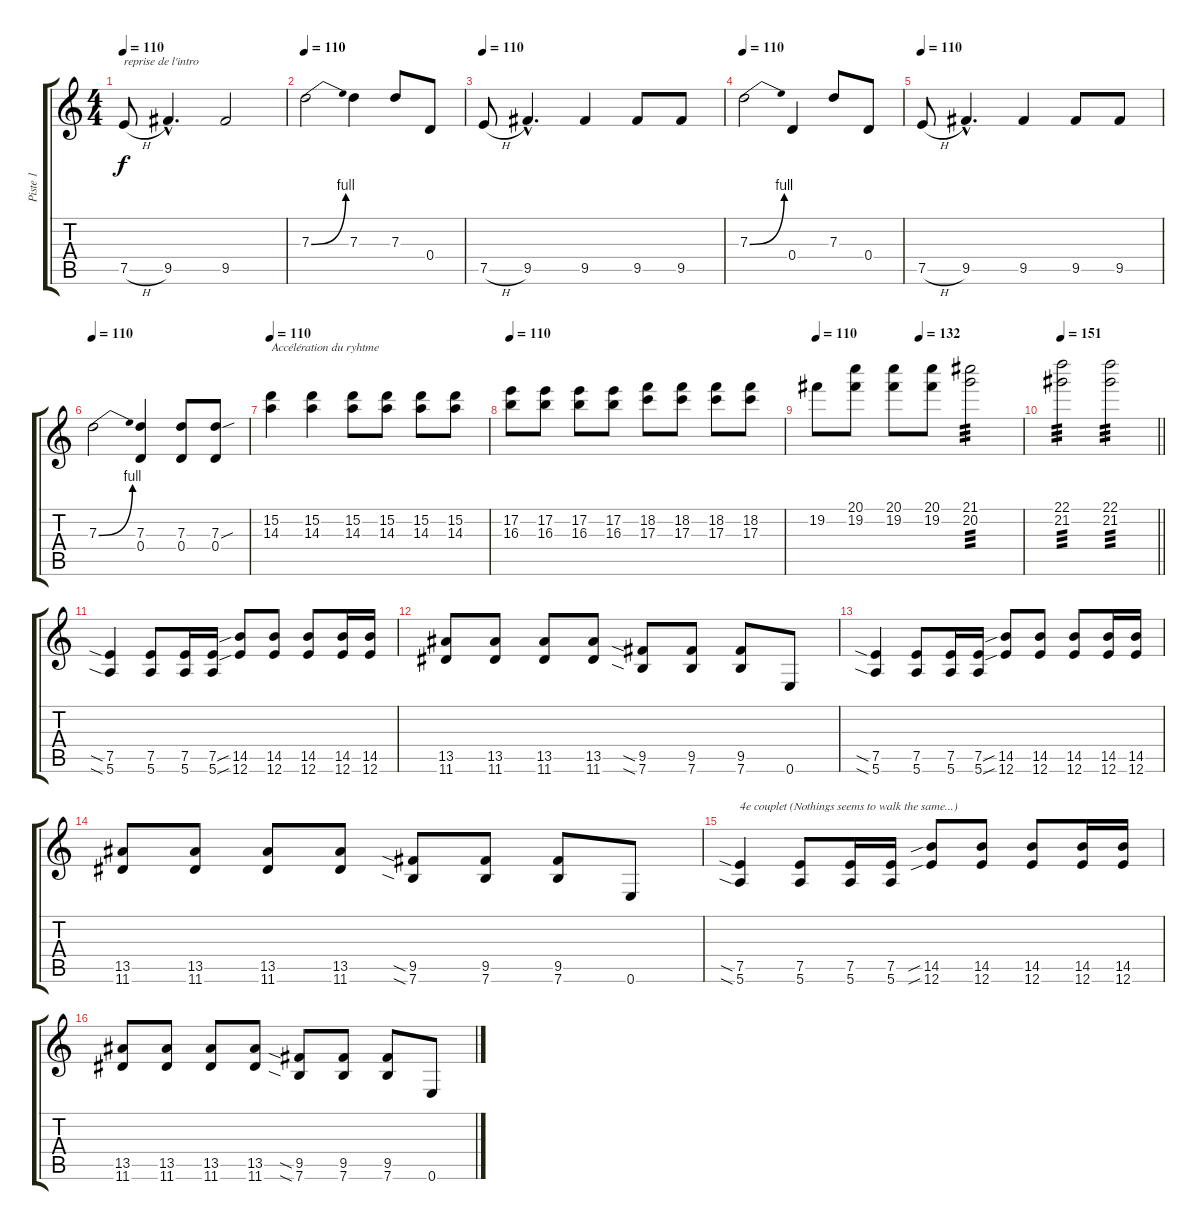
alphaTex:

\track ("Piste 1" "Piste 1") {instrument overdrivenguitar}
\staff {score tabs}
\tuning (E4 B3 G3 D3 A2 E2) {hide}
\ts (4 4)
\tempo 110
\clef g2
\ks c
7.5{h}.8{txt "reprise de l'intro" dy f instrument distortionguitar} 9.5{hac}.4{d instrument distortionguitar} 9.5.2{instrument distortionguitar} |
\tempo 110
7.3{be (bend 0 0 60 4)}.2{instrument distortionguitar} 7.3.4{instrument distortionguitar} 7.3.8{instrument distortionguitar} 0.4.8{instrument distortionguitar} |
\tempo 110
7.5{h}.8{instrument distortionguitar} 9.5{hac}.4{d instrument distortionguitar} 9.5.4{instrument distortionguitar} 9.5.8{instrument distortionguitar} 9.5.8{instrument distortionguitar} |
\tempo 110
7.3{be (bend 0 0 60 4)}.2{instrument distortionguitar} 0.4.4{instrument distortionguitar} 7.3.8{instrument distortionguitar} 0.4.8{instrument distortionguitar} |
\tempo 110
7.5{h}.8{instrument distortionguitar} 9.5{hac}.4{d instrument distortionguitar} 9.5.4{instrument distortionguitar} 9.5.8{instrument distortionguitar} 9.5.8{instrument distortionguitar} |
\tempo 110
7.3{be (bend 0 0 60 4)}.2{instrument distortionguitar} (7.3 0.4).4{instrument distortionguitar} (7.3 0.4).8{instrument distortionguitar} (7.3{sou} 0.4).8{instrument distortionguitar} |
\tempo 110
(15.2 14.3).4{txt "Accélération du ryhtme" instrument overdrivenguitar} (15.2 14.3).4{instrument overdrivenguitar} (15.2 14.3).8{instrument overdrivenguitar} (15.2 14.3).8{instrument overdrivenguitar} (15.2 14.3).8{instrument overdrivenguitar} (15.2 14.3).8{instrument overdrivenguitar} |
\tempo 110
(17.2 16.3).8{instrument overdrivenguitar} (17.2 16.3).8{instrument overdrivenguitar} (17.2 16.3).8{instrument overdrivenguitar} (17.2 16.3).8{instrument overdrivenguitar} (18.2 17.3).8{instrument overdrivenguitar} (18.2 17.3).8{instrument overdrivenguitar} (18.2 17.3).8{instrument overdrivenguitar} (18.2 17.3).8{instrument overdrivenguitar} |
\tempo 110
\tempo (132 0.5)
19.2.8{instrument overdrivenguitar} (20.1 19.2).8{instrument overdrivenguitar} (20.1 19.2).8{instrument overdrivenguitar} (20.1 19.2).8{instrument overdrivenguitar} (21.1 20.2).2{tp 3 instrument overdrivenguitar} |
\tempo 151
\barLineRight lightlight
(22.1 21.2).2{tp 3 instrument overdrivenguitar} (22.1 21.2).2{tp 3 instrument overdrivenguitar} |
(7.5{sia} 5.6{sia}).4 (7.5 5.6).8 (7.5 5.6).16 (7.5 5.6).16 (14.5{sib} 12.6{sib}).8 (14.5 12.6).8 (14.5 12.6).8 (14.5 12.6).16 (14.5 12.6).16 |
(13.5 11.6).8 (13.5 11.6).8 (13.5 11.6).8 (13.5 11.6).8 (9.5{sia} 7.6{sia}).8 (9.5 7.6).8 (9.5 7.6).8 0.6.8 |
(7.5{sia} 5.6{sia}).4 (7.5 5.6).8 (7.5 5.6).16 (7.5 5.6).16 (14.5{sib} 12.6{sib}).8 (14.5 12.6).8 (14.5 12.6).8 (14.5 12.6).16 (14.5 12.6).16 |
(13.5 11.6).8 (13.5 11.6).8 (13.5 11.6).8 (13.5 11.6).8 (9.5{sia} 7.6{sia}).8 (9.5 7.6).8 (9.5 7.6).8 0.6.8 |
(7.5{sia} 5.6{sia}).4{txt "4e couplet (Nothings seems to walk the same...)"} (7.5 5.6).8 (7.5 5.6).16 (7.5 5.6).16 (14.5{sib} 12.6{sib}).8 (14.5 12.6).8 (14.5 12.6).8 (14.5 12.6).16 (14.5 12.6).16 |
(13.5 11.6).8 (13.5 11.6).8 (13.5 11.6).8 (13.5 11.6).8 (9.5{sia} 7.6{sia}).8 (9.5 7.6).8 (9.5 7.6).8 0.6.8
